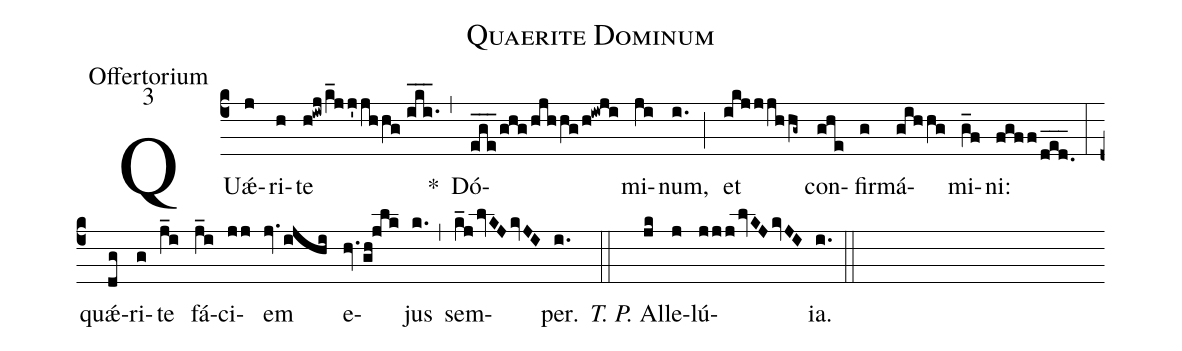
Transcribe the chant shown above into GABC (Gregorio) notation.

name: Quaerite Dominum;
office-part: Offertorium;
mode: 3;
%%
(c4) QUǽ(j)ri(h)te(h!iwj/k_jj'jhhg//iki.___) *(,) Dó(e_g_e_/ghg/hjhhg/h!iwji)mi(ji)num,(i.) (;) et(ikjjjhhg~) con(ghe)fir(g)má(gihhg)mi(g_f)ni:(fgff/d_e_d._) (:)
quǽ(dg)ri(g)te(j_i) fá(j_i)ci(jj)em(jv.ijhi) e(hv.gh!jlk)jus(k.) (,) sem(k_jlvKJkvJI)per.(i.) (::)
<i>T. P.</i> Al(jk)le(j)lú(jjjlvKJkvJI)ia.(i.) (::)
